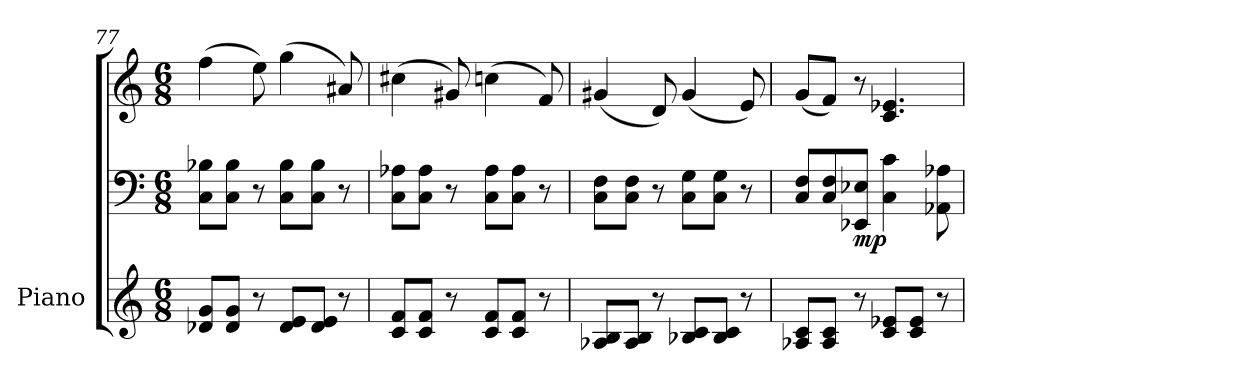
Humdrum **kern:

**kern	**kern	**kern	**dynam
*part1	*part1	*part1	*part1
*staff3	*staff2	*staff1	*staff1/2/3
*I"Piano	*	*	*
*I'Pno.	*	*	*
*clefG2	*clefF4	*clefG2	*
*k[]	*k[]	*k[]	*
*M6/8	*M6/8	*M6/8	*
=77	=77	=77	=77
8d-X/ 8g/L	8C\ 8B-X\L	(>4ff\	.
8d-/ 8g/J	8C\ 8B-\J	.	.
8r	8r	8ee\)	.
8d-/ 8e/L	8C\ 8B-\L	(>4gg\	.
8d-/ 8e/J	8C\ 8B-\J	.	.
8r	8r	8a#X/)	.
=78	=78	=78	=78
8c/ 8f/L	8C\ 8A-X\L	(>4cc#X\	.
8c/ 8f/J	8C\ 8A-\J	.	.
8r	8r	8g#X/)	.
8c/ 8f/L	8C\ 8A-\L	(>4ccn\	.
8c/ 8f/J	8C\ 8A-\J	.	.
8r	8r	8f/)	.
=79	=79	=79	=79
8A-X/ 8B/L	8C\ 8F\L	(<4g#X/	.
8A-/ 8B/J	8C\ 8F\J	.	.
8r	8r	8d/)	.
8B-X/ 8c/L	8C\ 8G\L	(<4g#/	.
8B-/ 8c/J	8C\ 8G\J	.	.
8r	8r	8e/)	.
=80	=80	=80	=80
8A-X/ 8c/L	8C/ 8F/L	(<8g/L	.
8A-/ 8c/J	8C/ 8F/	8f/J)	.
!	!	!	!LO:DY:b=2
8r	8EE-X/ 8E-X/J	8r	mp
8c/ 8e-X/L	4C\ 4c\	4.c/ 4.e-X/	.
8c/ 8e-/J	.	.	.
8r	8AA-X\ 8A-X\	.	.
=	=	=	=
*-	*-	*-	*-
